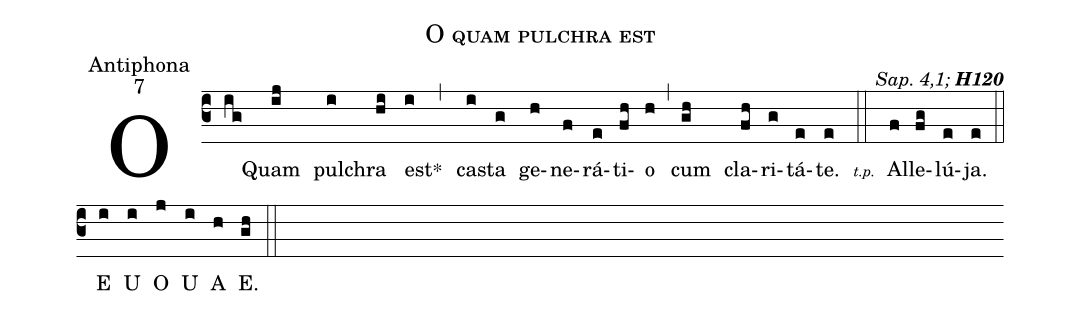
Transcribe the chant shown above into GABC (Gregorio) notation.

name:O quam pulchra est;
office-part:Antiphona;
mode:7;
commentary:{\itshape\mdseries  Sap.\ 4,1;\/}  {\bfseries H120};
%%
(c3) O(ig) Quam(ij) pul(i)chra(hi) est<sp>*</sp>(i) (,)
ca(i)sta(g) ge(h)ne(f)rá(e)ti(fh)o(h) (,)
cum(gh) cla(fh)ri(g)tá(e)te.(e) (::)
<v>{\scriptsize\itshape t.p.\ }</v> Al(f)le(fg)lú(e)ja.(e) (::)
<eu> E(i) U(i) O(j) U(i) A(h) E.(gh) </eu> (::)
